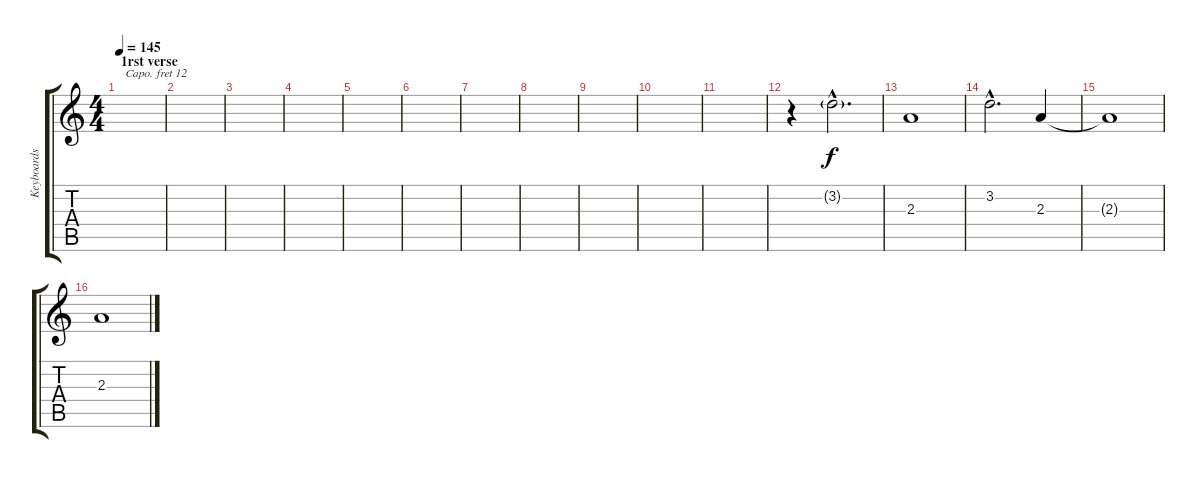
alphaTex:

\track ("Keyboards (Davies)" "Keyboards ") {instrument electricpiano1}
\staff {score tabs}
\capo 12
\tuning (E4 B3 G3 D3 A2 E2) {hide}
\ts (4 4)
\section ("" "1rst verse")
\tempo 145
\clef g2
\ks c
|
|
|
|
|
|
|
|
|
|
|
r.4 3.2{g hac}.2{d} |
2.3.1{dy f} |
3.2{hac}.2{d} 2.3.4 |
2.3{t}.1 |
2.3.1
